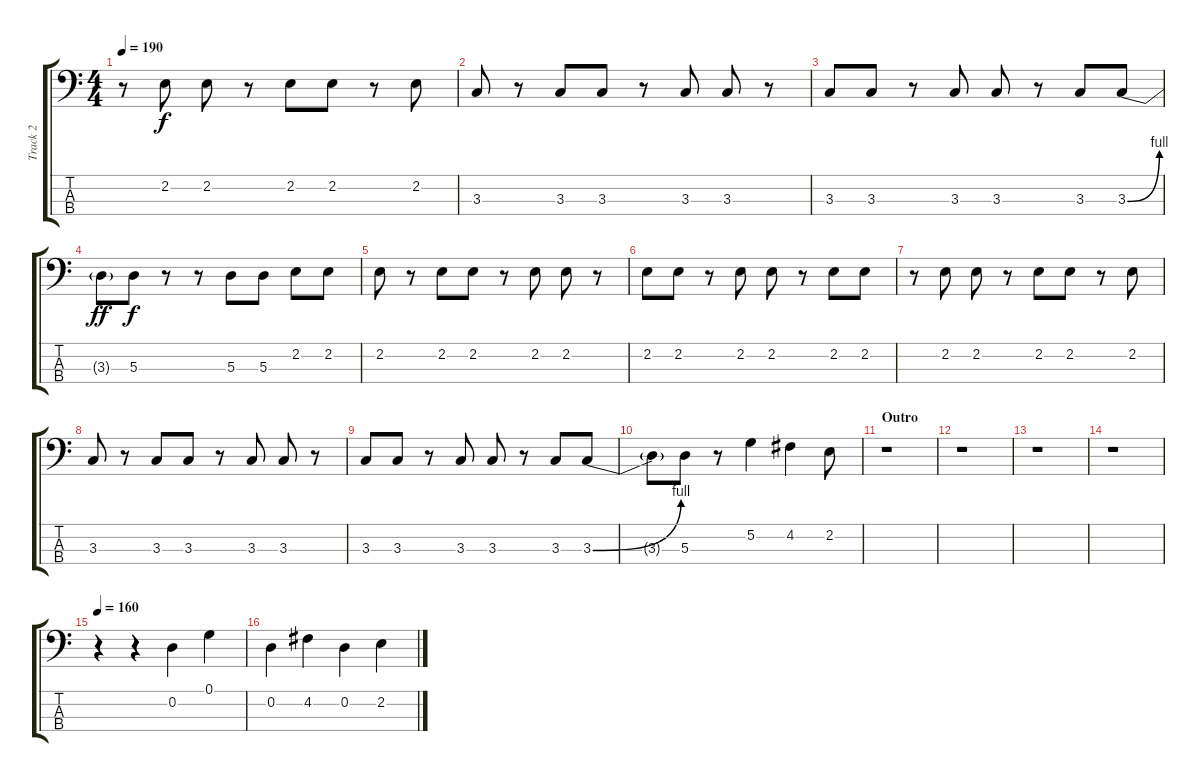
\track ("Track 2" "Track 2") {instrument acousticbass}
\staff {score tabs}
\tuning (G2 D2 A1 E1) {hide}
\ts (4 4)
\tempo 190
\clef f4
\ks c
r.8{dy f} 2.2.8 2.2.8 r.8 2.2.8 2.2.8 r.8 2.2.8 |
3.3.8 r.8 3.3.8 3.3.8 r.8 3.3.8 3.3.8 r.8 |
3.3.8 3.3.8 r.8 3.3.8 3.3.8 r.8 3.3.8 3.3{be (bend 0 0 60 4)}.8 |
3.3{t}.8{dy ff} 5.3.8{dy f} r.8 r.8 5.3.8 5.3.8 2.2.8 2.2.8 |
2.2.8 r.8 2.2.8 2.2.8 r.8 2.2.8 2.2.8 r.8 |
2.2.8 2.2.8 r.8 2.2.8 2.2.8 r.8 2.2.8 2.2.8 |
r.8 2.2.8 2.2.8 r.8 2.2.8 2.2.8 r.8 2.2.8 |
3.3.8 r.8 3.3.8 3.3.8 r.8 3.3.8 3.3.8 r.8 |
3.3.8 3.3.8 r.8 3.3.8 3.3.8 r.8 3.3.8 3.3{be (bend 0 0 60 4)}.8 |
3.3{t}.8 5.3.8 r.8 5.2.4 4.2.4 2.2.8 |
\section ("" "Outro")
r.1 |
r.1 |
r.1 |
r.1 |
\tempo 160
r.4 r.4 0.2.4 0.1.4 |
0.2.4 4.2.4 0.2.4 2.2.4
